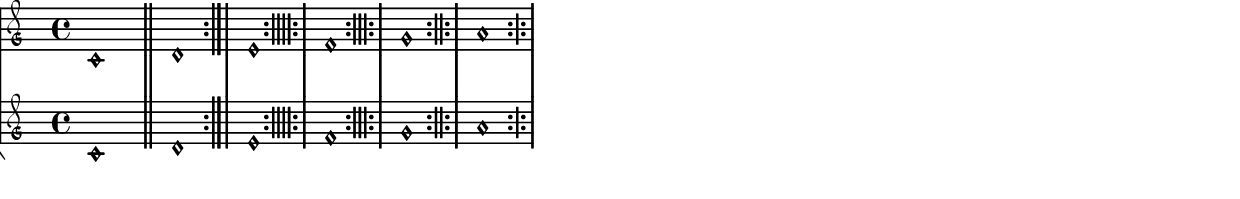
%% Generated by lilypond-book
%% Options: [exampleindent=10.16\mm,indent=0\mm,line-width=160\mm,paper-height=845.047\pt,paper-width=597.508\pt,papersize='(cons (* 597.508 pt) (* 845.047 pt))]
\include "lilypond-book-preamble.ly"


% ****************************************************************
% Start cut-&-pastable-section
% ****************************************************************

#(ly:set-option 'eps-box-padding 3.000000)



\paper {
  #(set-paper-size '(cons (* 597.508 pt) (* 845.047 pt)))
  indent = 0\mm
  line-width = 160\mm
  % offset the left padding, also add 1mm as lilypond creates cropped
  % images with a little space on the right
  line-width = #(- line-width (* mm  3.000000) (* mm 1))
}

\layout {
  
}




% ****************************************************************
% ly snippet:
% ****************************************************************
\sourcefilename "/lilypond-2.25.16/input/regression/repeat-petrucci-with-measure-bar-lines.ly"
\sourcefileline 0
\version "2.23.10"

#(ly:set-option 'warning-as-error #t)

\header {
  texidoc = "This test demonstrates an ancient repeat sign in the
Petrucci style, but with measure bar lines enabled.  A single bar line
should follow each repeat sign."
}

\layout {
  \context {
    \PetrucciStaff
    measureBarType = "|"
  }
}

music = \fixed c' {
  c1 |
  \repeat volta 5 d1
  \repeat volta 4 e1
  \repeat volta 3 f1
  \repeat volta 2 g1
  \repeat volta 1 a1
}

\new StaffGroup <<
  \new PetrucciStaff \music
  \new PetrucciStaff \music
>>



% ****************************************************************
% end ly snippet
% ****************************************************************
